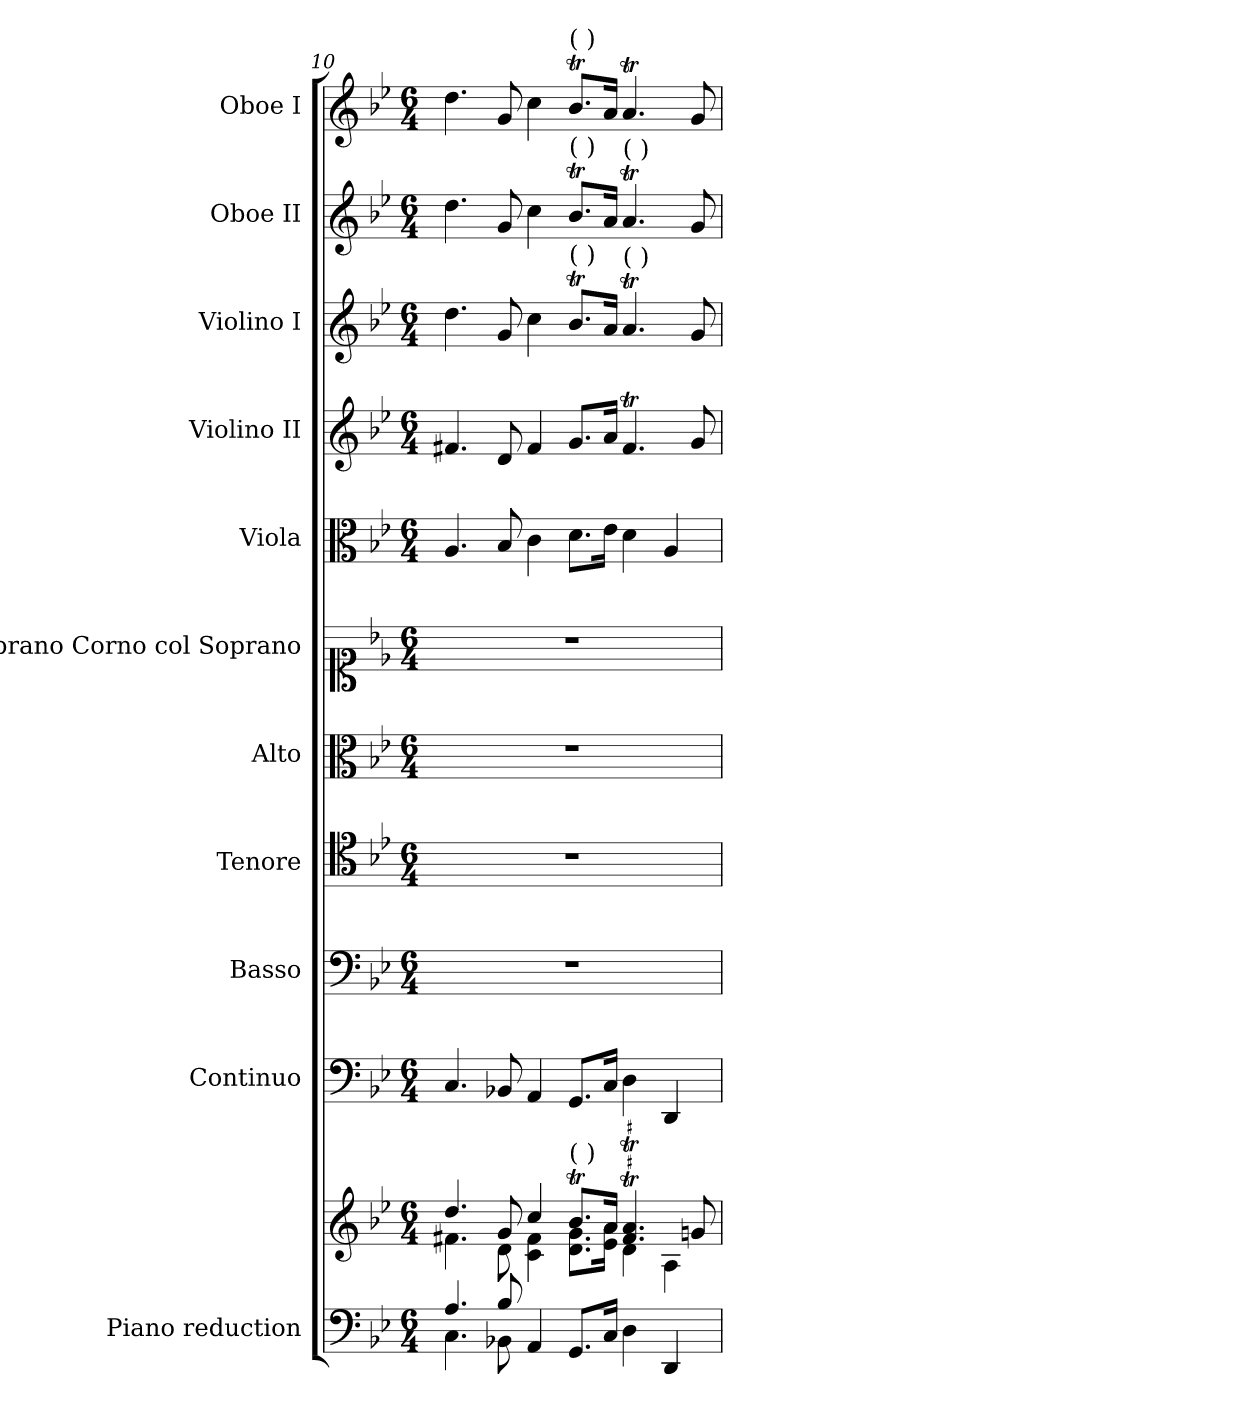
**kern	**kern	**kern	**kern	**kern	**kern	**kern	**kern	**kern	**kern	**kern	**kern
*part11	*part11	*part10	*part9	*part8	*part7	*part6	*part5	*part4	*part3	*part2	*part1
*staff12	*staff11	*staff10	*staff9	*staff8	*staff7	*staff6	*staff5	*staff4	*staff3	*staff2	*staff1
*I"Piano reduction	*	*I"Continuo	*I"Basso	*I"Tenore	*I"Alto	*I"Soprano Corno col Soprano	*I"Viola	*I"Violino II	*I"Violino I	*I"Oboe II	*I"Oboe I
*I'Pno	*	*	*	*	*	*	*I'Vla	*I'Vln	*I'Vln	*I'Ob	*I'Ob
!!LO:PB:g=z
*clefF4	*clefG2	*clefF4	*clefF4	*clefC4	*clefC3	*clefC1	*clefC3	*clefG2	*clefG2	*clefG2	*clefG2
*k[b-e-]	*k[b-e-]	*k[b-e-]	*k[b-e-]	*k[b-e-]	*k[b-e-]	*k[b-e-]	*k[b-e-]	*k[b-e-]	*k[b-e-]	*k[b-e-]	*k[b-e-]
*M6/4	*M6/4	*M6/4	*M6/4	*M6/4	*M6/4	*M6/4	*M6/4	*M6/4	*M6/4	*M6/4	*M6/4
=10	=10	=10	=10	=10	=10	=10	=10	=10	=10	=10	=10
*^	*^	*	*	*	*	*	*	*	*	*	*
4.A/	4.C\	4.dd/	4.f#X\	4.C/	1.r	1.r	1.r	1.r	4.A/	4.f#X/	4.dd\	4.dd\	4.dd\
8B-/	8BB-X\	8g/	8d\	8BB-X/	.	.	.	.	8B-/	8d/	8g/	8g/	8g/
4AA/	1ryy	4cc/	4c\ 4f#\	4AA/	.	.	.	.	4c\	4f#/	4cc\	4cc\	4cc\
!	!	!	!	!	!	!	!	!	!	!	!	!	!LO:TX:a:t=(    )
!	!	!	!	!	!	!	!	!	!	!	!	!LO:TX:a:t=(    )	!
!	!	!	!	!	!	!	!	!	!	!	!LO:TX:a:t=(    )	!	!
!	!	!LO:TX:a:t=(    )	!	!	!	!	!	!	!	!	!	!	!
8.GG/L	.	8.b-T/L	8.d\ 8.g\L	8.GG/L	.	.	.	.	8.d\L	8.g/L	8.b-T/L	8.b-T/L	8.b-T/L
16C/Jk	.	16a/Jk	16e-\ 16a\Jk	16C/Jk	.	.	.	.	16e-\Jk	16a/Jk	16a/Jk	16a/Jk	16a/Jk
!	!	!	!	!	!	!	!	!	!	!	!	!LO:TX:a:t=(    )	!
!	!	!	!	!	!	!	!	!	!	!	!LO:TX:a:t=(    )	!	!
4D\	.	4.f#/T 4.a/T	4d\	4D\	.	.	.	.	4d\	4.f#t/	4.at/	4.at/	4.at/
4DD/	.	.	4A\	4DD/	.	.	.	.	4A/	.	.	.	.
.	.	8g/	.	.	.	.	.	.	.	8g/	8g/	8g/	8g/
*v	*v	*	*	*	*	*	*	*	*	*	*	*	*
*	*v	*v	*	*	*	*	*	*	*	*	*	*
=	=	=	=	=	=	=	=	=	=	=	=
*-	*-	*-	*-	*-	*-	*-	*-	*-	*-	*-	*-
